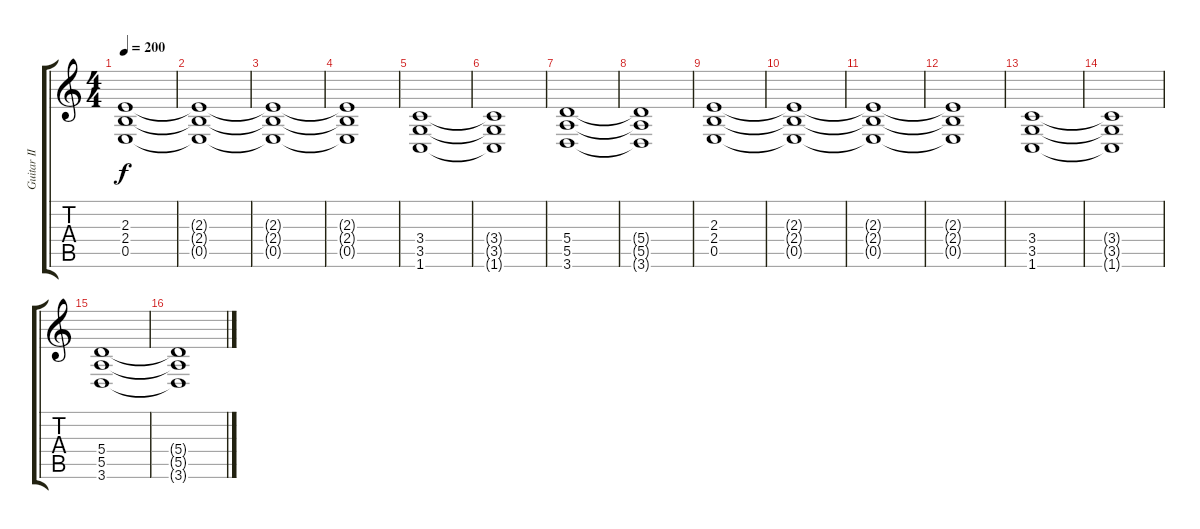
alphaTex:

\track ("Guitar II" "Guitar II") {instrument distortionguitar}
\staff {score tabs}
\tuning (B3 Gb3 D3 A2 E2 B1) {hide}
\ts (4 4)
\tempo 200
\clef g2
\ks c
(2.3 2.4 0.5).1{dy f} |
(2.3{t} 2.4{t} 0.5{t}).1 |
(2.3{t} 2.4{t} 0.5{t}).1 |
(2.3{t} 2.4{t} 0.5{t}).1 |
(3.4 3.5 1.6).1 |
(3.4{t} 3.5{t} 1.6{t}).1 |
(5.4 5.5 3.6).1 |
(5.4{t} 5.5{t} 3.6{t}).1 |
(2.3 2.4 0.5).1 |
(2.3{t} 2.4{t} 0.5{t}).1 |
(2.3{t} 2.4{t} 0.5{t}).1 |
(2.3{t} 2.4{t} 0.5{t}).1 |
(3.4 3.5 1.6).1 |
(3.4{t} 3.5{t} 1.6{t}).1 |
(5.4 5.5 3.6).1 |
(5.4{t} 5.5{t} 3.6{t}).1
